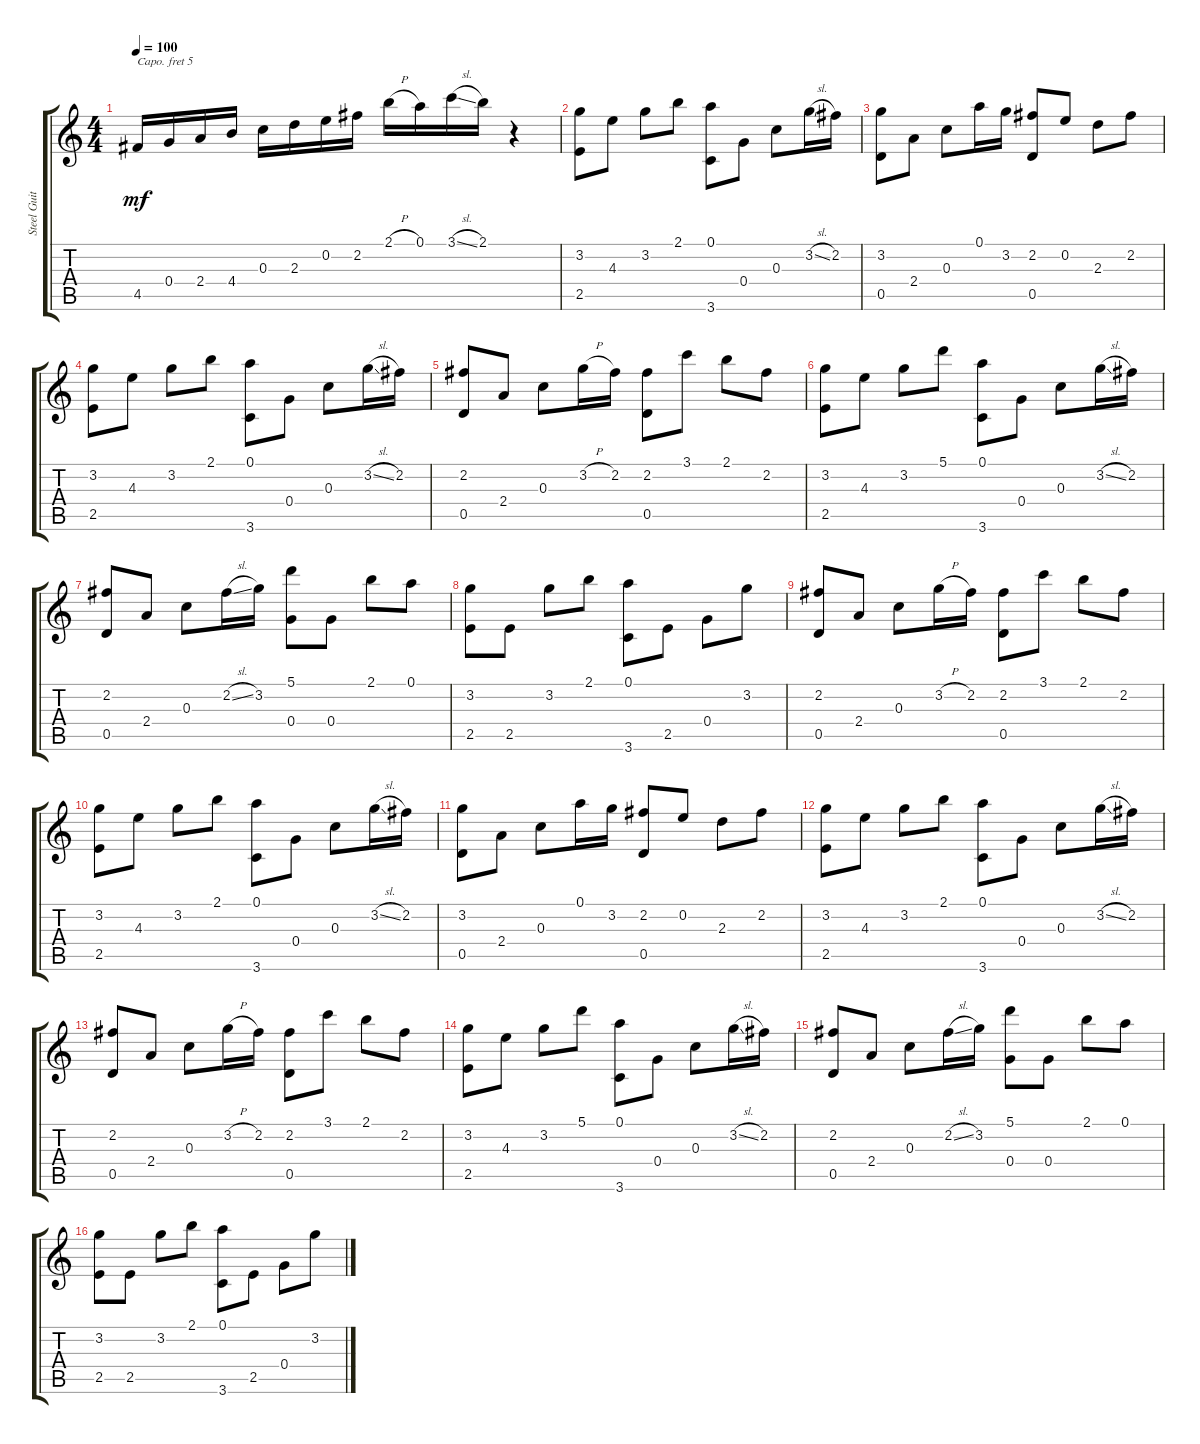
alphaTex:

\track ("Steel Guitar" "Steel Guit") {instrument acousticguitarsteel}
\staff {score tabs}
\capo 5
\tuning (E4 B3 G3 D3 A2 E2) {hide}
\ts (4 4)
\tempo 100
\clef g2
\ks c
4.5.16{dy mf} 0.4.16 2.4.16 4.4.16 0.3.16 2.3.16 0.2.16 2.2.16 2.1{h}.16 0.1.16 3.1{sl}.16 2.1.16 r.4 |
(3.2 2.5).8 4.3.8 3.2.8 2.1.8 (0.1 3.6).8 0.4.8 0.3.8 3.2{sl}.16 2.2.16 |
(3.2 0.5).8 2.4.8 0.3.8 0.1.16 3.2.16 (2.2 0.5).8 0.2.8 2.3.8 2.2.8 |
(3.2 2.5).8 4.3.8 3.2.8 2.1.8 (0.1 3.6).8 0.4.8 0.3.8 3.2{sl}.16 2.2.16 |
(2.2 0.5).8 2.4.8 0.3.8 3.2{h}.16 2.2.16 (2.2 0.5).8 3.1.8 2.1.8 2.2.8 |
(3.2 2.5).8 4.3.8 3.2.8 5.1.8 (0.1 3.6).8 0.4.8 0.3.8 3.2{sl}.16 2.2.16 |
(2.2 0.5).8 2.4.8 0.3.8 2.2{sl}.16 3.2.16 (5.1 0.4).8 0.4.8 2.1.8 0.1.8 |
(3.2 2.5).8 2.5.8 3.2.8 2.1.8 (0.1 3.6).8 2.5.8 0.4.8 3.2.8 |
(2.2 0.5).8 2.4.8 0.3.8 3.2{h}.16 2.2.16 (2.2 0.5).8 3.1.8 2.1.8 2.2.8 |
(3.2 2.5).8 4.3.8 3.2.8 2.1.8 (0.1 3.6).8 0.4.8 0.3.8 3.2{sl}.16 2.2.16 |
(3.2 0.5).8 2.4.8 0.3.8 0.1.16 3.2.16 (2.2 0.5).8 0.2.8 2.3.8 2.2.8 |
(3.2 2.5).8 4.3.8 3.2.8 2.1.8 (0.1 3.6).8 0.4.8 0.3.8 3.2{sl}.16 2.2.16 |
(2.2 0.5).8 2.4.8 0.3.8 3.2{h}.16 2.2.16 (2.2 0.5).8 3.1.8 2.1.8 2.2.8 |
(3.2 2.5).8 4.3.8 3.2.8 5.1.8 (0.1 3.6).8 0.4.8 0.3.8 3.2{sl}.16 2.2.16 |
(2.2 0.5).8 2.4.8 0.3.8 2.2{sl}.16 3.2.16 (5.1 0.4).8 0.4.8 2.1.8 0.1.8 |
(3.2 2.5).8 2.5.8 3.2.8 2.1.8 (0.1 3.6).8 2.5.8 0.4.8 3.2.8
